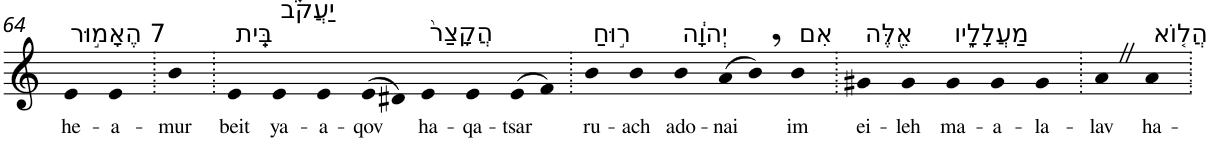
**kern	**text
*part1	*part1
*staff1	*staff1
*I"Piano	*
*I'Pno	*
!!LO:PB:g=z
*clefG2	*
*k[]	*
=64	=64
!LO:TX:a:t=7 הֶאָמ֣וּר	!
!	!LO:LY:b
4e	he-
!	!LO:LY:b
4e	-a-
=65.	=65.
!	!LO:LY:b
4b	-mur
=66.	=66.
!LO:TX:a:t=בֵּֽית	!
!	!LO:LY:b
4e	beit
!LO:TX:a:t=יַעֲקֹ֗ב	!
!	!LO:LY:b
4e	ya-
!	!LO:LY:b
4e	-a-
!	!LO:LY:b
(>8e	-qov
8d#X)	.
!LO:TX:a:t=הֲקָצַר֙	!
!	!LO:LY:b
4e	ha-
!	!LO:LY:b
4e	-qa-
!	!LO:LY:b
(>8e	-tsar
8f)	.
=67.	=67.
!LO:TX:a:t=ר֣וּחַ	!
!	!LO:LY:b
4b	ru-
!	!LO:LY:b
4b	-ach
!LO:TX:a:t=יְהוָ֔ה	!
!	!LO:LY:b
4b	ado-
!	!LO:LY:b
(>8a	-nai
8b,)	.
!LO:TX:a:t=אִם	!
!	!LO:LY:b
4b	im
=68.	=68.
!LO:TX:a:t=אֵ֖לֶּה	!
!	!LO:LY:b
4g#X	ei-
!	!LO:LY:b
4g#	-leh
!LO:TX:a:t=מַעֲלָלָ֑יו	!
!	!LO:LY:b
4g#	ma-
!	!LO:LY:b
4g#	-a-
!	!LO:LY:b
4g#	-la-
=69.	=69.
!	!LO:LY:b
4aZ	-lav
!LO:TX:a:t=הֲל֤וֹא	!
!	!LO:LY:b
4a	ha-
=.	=.
*-	*-
